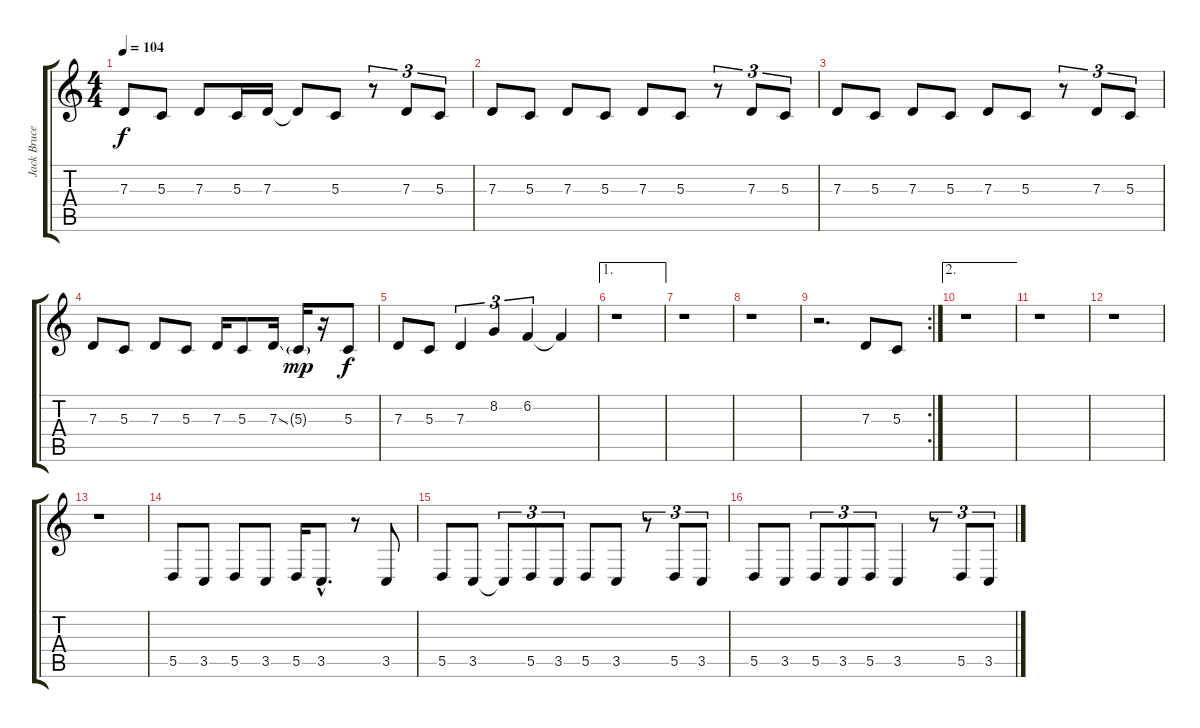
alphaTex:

\track ("Jack Bruce" "Jack Bruce") {instrument lead2sawtooth}
\staff {score tabs}
\tuning (E4 B3 G3 D3 A2 E2) {hide}
\ts (4 4)
\tempo 104
\clef g2
\ks c
7.3.8{dy f} 5.3.8 7.3.8 5.3.16 7.3.16 7.3{t}.8 5.3.8 r.8{tu (3 2)} 7.3.8{tu (3 2)} 5.3.8{tu (3 2)} |
7.3.8 5.3.8 7.3.8 5.3.8 7.3.8 5.3.8 r.8{tu (3 2)} 7.3.8{tu (3 2)} 5.3.8{tu (3 2)} |
7.3.8 5.3.8 7.3.8 5.3.8 7.3.8 5.3.8 r.8{tu (3 2)} 7.3.8{tu (3 2)} 5.3.8{tu (3 2)} |
7.3.8 5.3.8 7.3.8 5.3.8 7.3.16 5.3.8 7.3{ss}.16 5.3{g}.16{dy mp} r.16 5.3.8{dy f} |
7.3.8 5.3.8 7.3.4{tu (3 2)} 8.2.4{tu (3 2)} 6.2.4{tu (3 2)} 6.2{t}.4 |
\ae 1
r.1 |
r.1 |
r.1 |
\rc 2
r.2{d} 7.3.8 5.3.8 |
\ae 2
r.1 |
r.1 |
r.1 |
r.1 |
5.5.8 3.5.8 5.5.8 3.5.8 5.5.16 3.5{hac}.8{d} r.8 3.5.8 |
5.5.8 3.5.8 3.5{t}.8{tu (3 2)} 5.5.8{tu (3 2)} 3.5.8{tu (3 2)} 5.5.8 3.5.8 r.8{tu (3 2)} 5.5.8{tu (3 2)} 3.5.8{tu (3 2)} |
5.5.8 3.5.8 5.5.8{tu (3 2)} 3.5.8{tu (3 2)} 5.5.8{tu (3 2)} 3.5.4 r.8{tu (3 2)} 5.5.8{tu (3 2)} 3.5.8{tu (3 2)}
